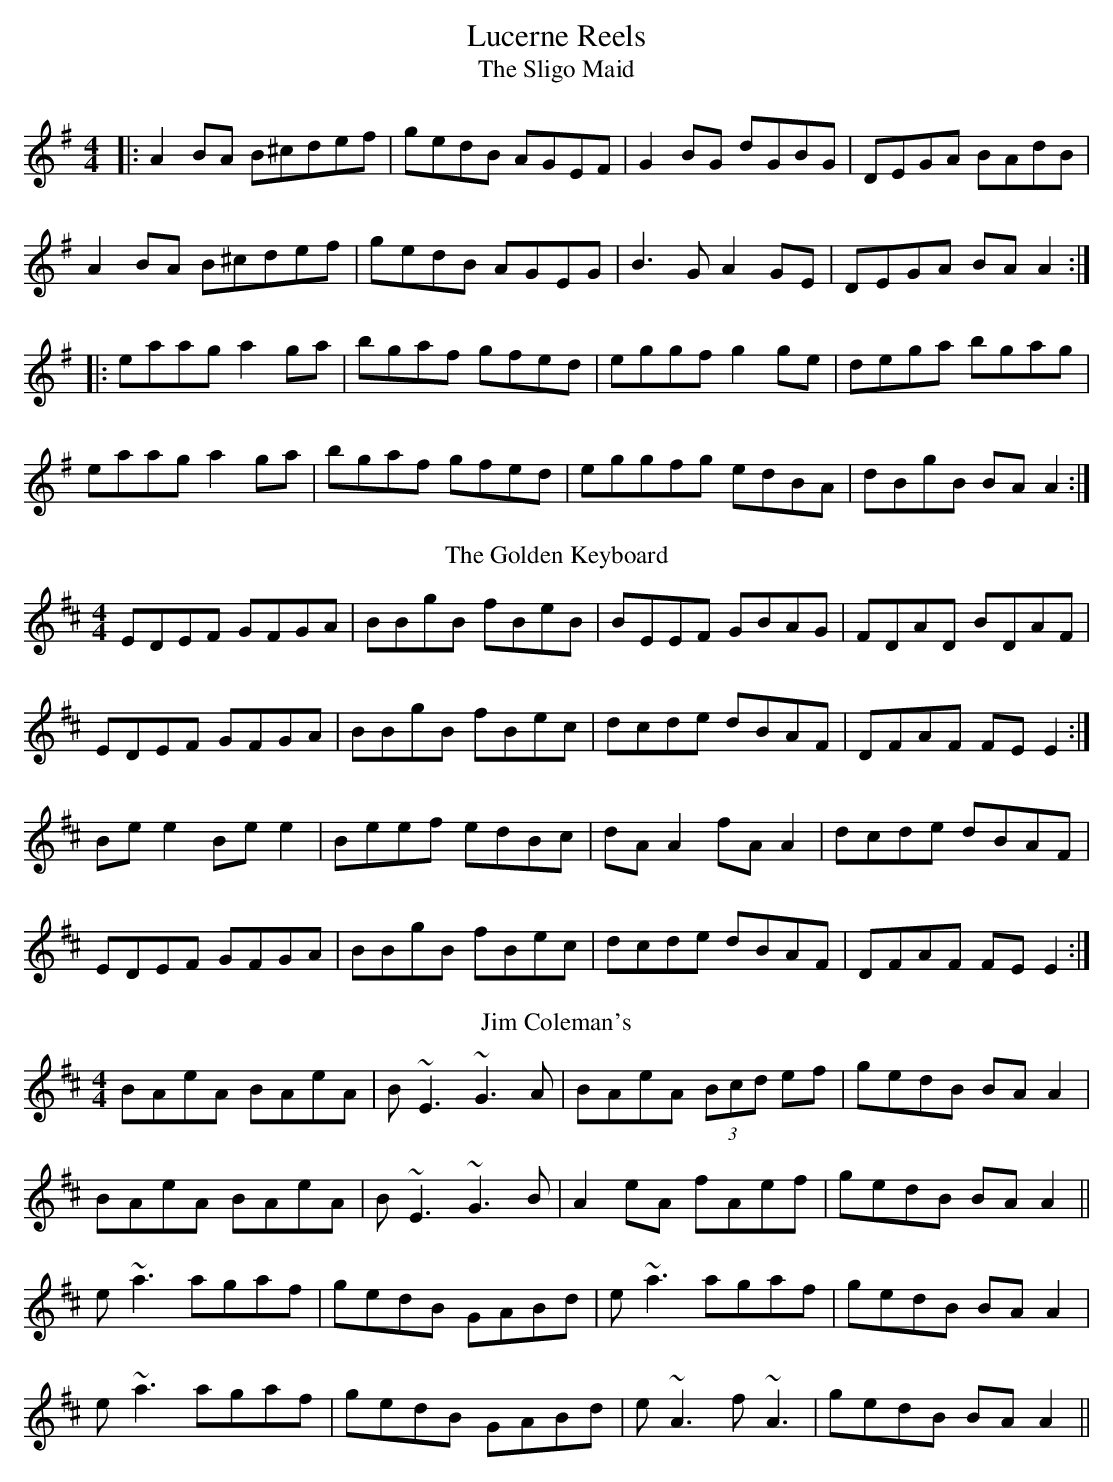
X:1
T:Lucerne Reels
T: Sligo Maid, The
M: 4/4
L: 1/8
K:Ador
|: A2BA B^cdef | gedB AGEF | G2BG dGBG | DEGA BAdB |
A2BA B^cdef | gedB AGEG | B3G A2GE | DEGA BAA2:|
|: eaag a2ga | bgaf gfed | eggf g2ge | dega bgag |
eaag a2ga | bgaf gfed | eggfg edBA | dBgB BAA2 :|
T: Golden Keyboard, The
K:Edor
EDEF GFGA|BBgB fBeB|BEEF GBAG|FDAD BDAF|
EDEF GFGA|BBgB fBec|dcde dBAF|DFAF FEE2:|
Bee2 Bee2|Beef edBc|dAA2 fAA2|dcde dBAF|
EDEF GFGA|BBgB fBec|dcde dBAF|DFAF FEE2:|
T: Jim Coleman's
K:Amix
BAeA BAeA|B~E3 ~G3A|BAeA (3Bcd ef| gedB BA A2|
BAeA BAeA|B~E3 ~G3B|A2eA fAef|gedB BA A2||
e~a3 agaf|gedB GABd|e~a3 agaf|gedB BA A2|
e~a3 agaf|gedB GABd|e~A3 f~A3|gedB BA A2||
